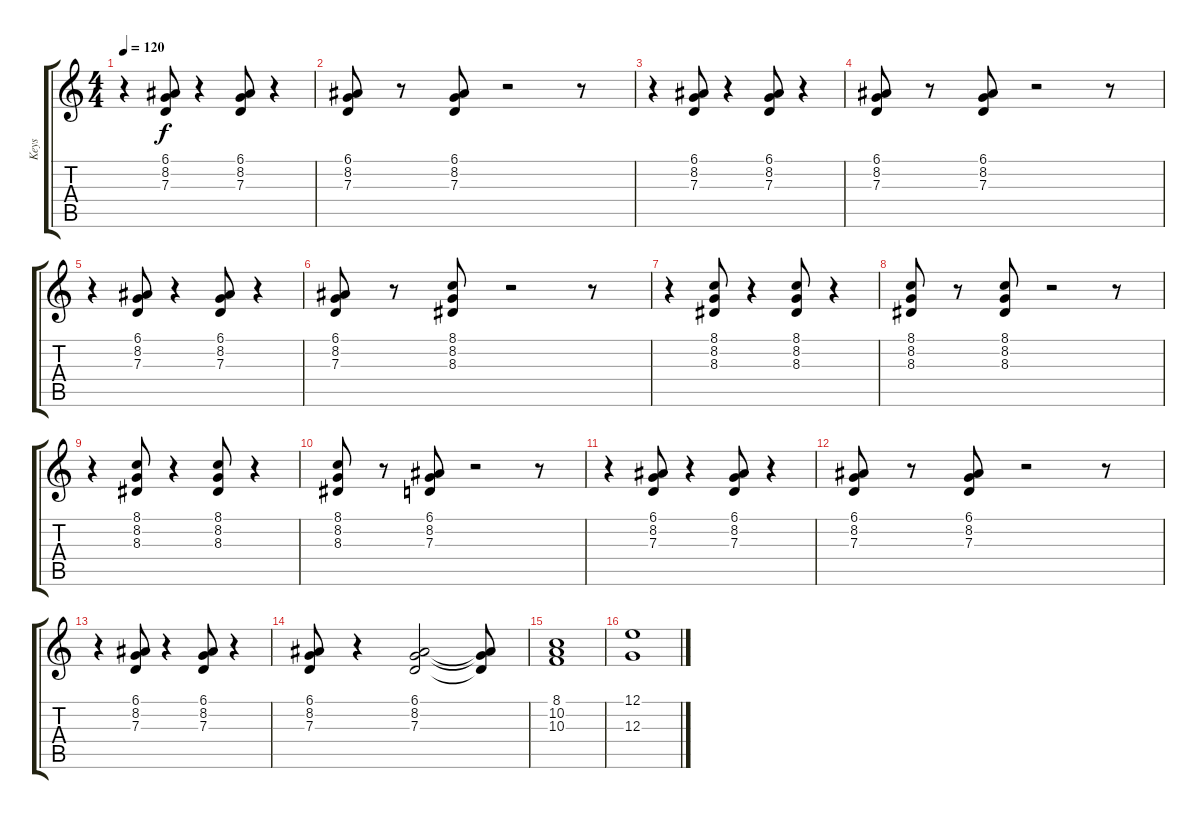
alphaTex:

\track ("Keys" "Keys") {instrument rockorgan}
\staff {score tabs}
\tuning (E4 B3 G3 D3 A2 E2) {hide}
\ts (4 4)
\tempo 120
\clef g2
\ks c
r.4{dy f} (6.1 8.2 7.3).8 r.4 (6.1 8.2 7.3).8 r.4 |
(6.1 8.2 7.3).8 r.8 (6.1 8.2 7.3).8 r.2 r.8 |
r.4 (6.1 8.2 7.3).8 r.4 (6.1 8.2 7.3).8 r.4 |
(6.1 8.2 7.3).8 r.8 (6.1 8.2 7.3).8 r.2 r.8 |
r.4 (6.1 8.2 7.3).8 r.4 (6.1 8.2 7.3).8 r.4 |
(6.1 8.2 7.3).8 r.8 (8.1 8.2 8.3).8 r.2 r.8 |
r.4 (8.1 8.2 8.3).8 r.4 (8.1 8.2 8.3).8 r.4 |
(8.1 8.2 8.3).8 r.8 (8.1 8.2 8.3).8 r.2 r.8 |
r.4 (8.1 8.2 8.3).8 r.4 (8.1 8.2 8.3).8 r.4 |
(8.1 8.2 8.3).8 r.8 (6.1 8.2 7.3).8 r.2 r.8 |
r.4 (6.1 8.2 7.3).8 r.4 (6.1 8.2 7.3).8 r.4 |
(6.1 8.2 7.3).8 r.8 (6.1 8.2 7.3).8 r.2 r.8 |
r.4 (6.1 8.2 7.3).8 r.4 (6.1 8.2 7.3).8 r.4 |
(6.1 8.2 7.3).8 r.4 (6.1 8.2 7.3).2 (6.1{t} 8.2{t} 7.3{t}).8 |
(8.1 10.2 10.3).1 |
(12.1 12.3).1
